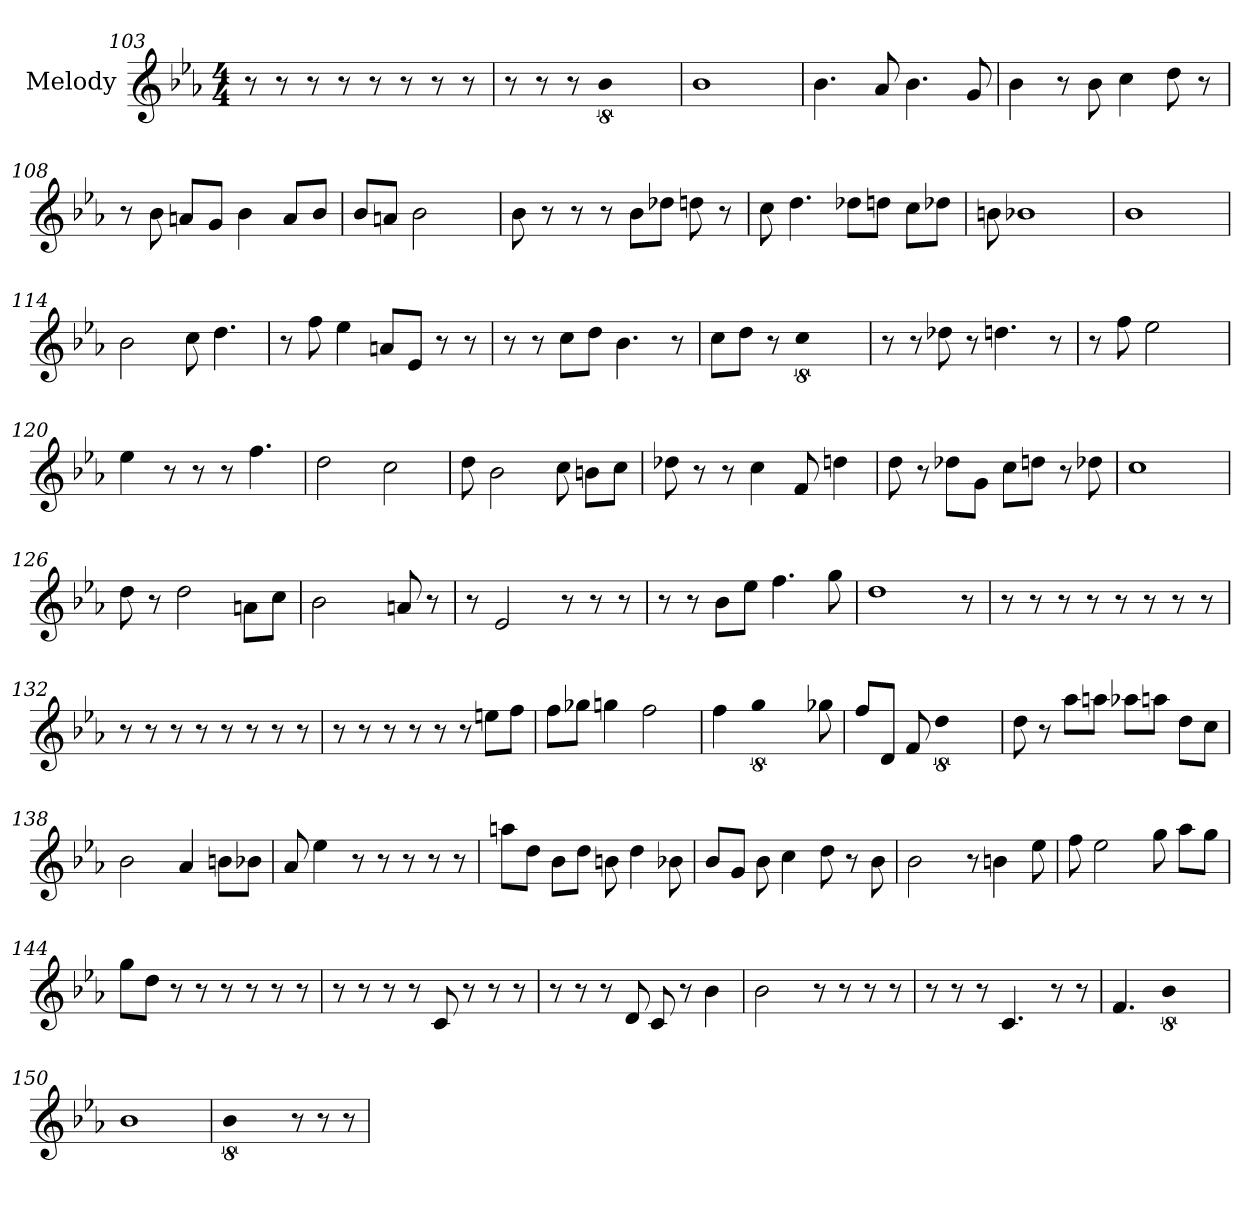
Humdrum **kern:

**kern
*part1
*staff1
*I"Melody
*clefG2
*k[b-e-a-]
*E-:
*M4/4
=103
8r
8r
8r
8r
8r
8r
8r
8r
=104
8r
8r
8r
!LO:N:vis=2
8%5b-
=105
1b-
=106
4.b-
8a-
4.b-
8g
=107
4b-
8r
8b-
4cc
8dd
8r
=108
8r
8b-
8a/L
8g/J
4b-
8a/L
8b-/J
=109
8b-/L
8a/J
!LO:N:vis=2
2.b-
=110
8b-
8r
8r
8r
8b-\L
8dd-\J
8dd
8r
=111
8cc
4.dd
8dd-\L
8dd\J
8cc\L
8dd-\J
=112
8b
!LO:N:vis=1
2..b-
=113
1b-
=114
2b-
8cc
4.dd
=115
8r
8ff
4ee-
8a/L
8e-/J
8r
8r
=116
8r
8r
8cc\L
8dd\J
4.b-
8r
=117
8cc\L
8dd\J
8r
!LO:N:vis=2
8%5cc
=118
8r
8r
8dd-
8r
4.dd
8r
=119
8r
8ff
!LO:N:vis=2
2.ee-
=120
4ee-
8r
8r
8r
4.ff
=121
2dd
2cc
=122
8dd
2b-
8cc
8b\L
8cc\J
=123
8dd-
8r
8r
4cc
8f
4dd
=124
8dd
8r
8dd-\L
8g\J
8cc\L
8dd\J
8r
8dd-
=125
1cc
=126
8dd
8r
2dd
8a\L
8cc\J
=127
!LO:N:vis=2
2.b-
8a
8r
=128
8r
2e-
8r
8r
8r
=129
8r
8r
8b-\L
8ee-\J
4.ff
8gg
=130
!LO:N:vis=1
2..dd
8r
=131
8r
8r
8r
8r
8r
8r
8r
8r
=132
8r
8r
8r
8r
8r
8r
8r
8r
=133
8r
8r
8r
8r
8r
8r
8ee\L
8ff\J
=134
8ff\L
8gg-\J
4gg
2ff
=135
4ff
!LO:N:vis=2
8%5gg
8gg-
=136
8ff/L
8d/J
8f
!LO:N:vis=2
8%5dd
=137
8dd
8r
8aa-\L
8aa\J
8aa-\L
8aa\J
8dd\L
8cc\J
=138
2b-
4a-
8b\L
8b-\J
=139
8a-
4ee-
8r
8r
8r
8r
8r
=140
8aa\L
8dd\J
8b-\L
8dd\J
8b
4dd
8b-
=141
8b-/L
8g/J
8b-
4cc
8dd
8r
8b-
=142
2b-
8r
4b
8ee-
=143
8ff
2ee-
8gg
8aa-\L
8gg\J
=144
8gg\L
8dd\J
8r
8r
8r
8r
8r
8r
=145
8r
8r
8r
8r
8c
8r
8r
8r
=146
8r
8r
8r
8d
8c
8r
4b-
=147
2b-
8r
8r
8r
8r
=148
8r
8r
8r
4.c
8r
8r
=149
4.f
!LO:N:vis=2
8%5b-
=150
1b-
=151
!LO:N:vis=2
8%5b-
8r
8r
8r
=
*-
